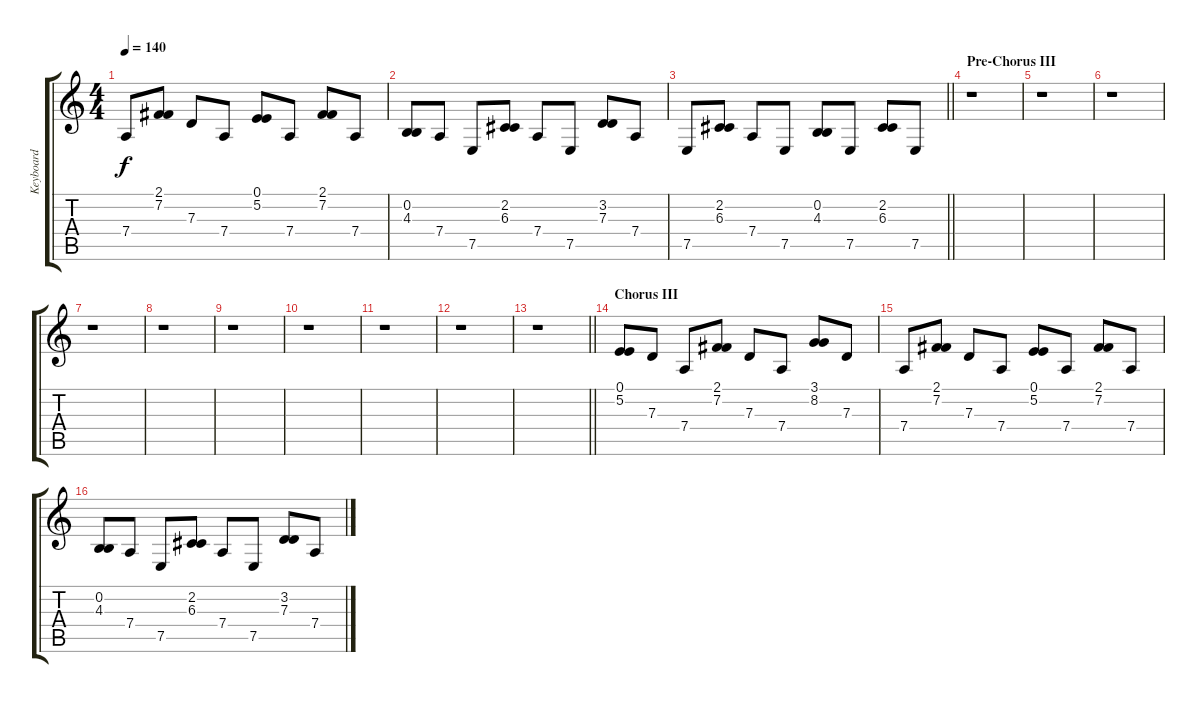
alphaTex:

\track ("Keyboard" "Keyboard") {instrument stringensemble1}
\staff {score tabs}
\tuning (E4 B3 G3 D3 A2 E2) {hide}
\ts (4 4)
\tempo 140
\clef g2
\ks c
7.4.8{dy f} (2.1 7.2).8 7.3.8 7.4.8 (0.1 5.2).8 7.4.8 (2.1 7.2).8 7.4.8 |
(0.2 4.3).8 7.4.8 7.5.8 (2.2 6.3).8 7.4.8 7.5.8 (3.2 7.3).8 7.4.8 |
\barLineRight lightlight
7.5.8 (2.2 6.3).8 7.4.8 7.5.8 (0.2 4.3).8 7.5.8 (2.2 6.3).8 7.5.8 |
\section ("" "Pre-Chorus III")
r.1 |
r.1 |
r.1 |
r.1 |
r.1 |
r.1 |
r.1 |
r.1 |
r.1 |
\barLineRight lightlight
r.1 |
\section ("" "Chorus III")
(0.1 5.2).8 7.3.8 7.4.8 (2.1 7.2).8 7.3.8 7.4.8 (3.1 8.2).8 7.3.8 |
7.4.8 (2.1 7.2).8 7.3.8 7.4.8 (0.1 5.2).8 7.4.8 (2.1 7.2).8 7.4.8 |
(0.2 4.3).8 7.4.8 7.5.8 (2.2 6.3).8 7.4.8 7.5.8 (3.2 7.3).8 7.4.8
